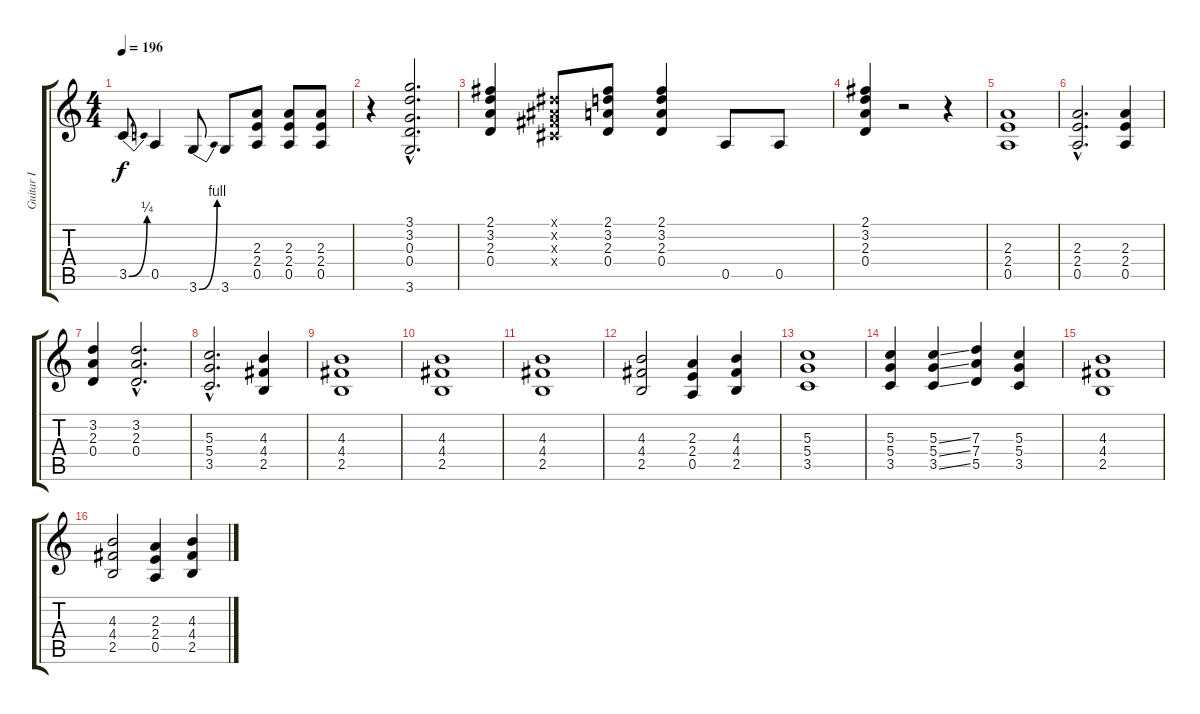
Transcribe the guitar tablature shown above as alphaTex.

\track ("Guitar I" "Guitar I") {instrument distortionguitar}
\staff {score tabs}
\tuning (E4 B3 G3 D3 A2 E2) {hide}
\ts (4 4)
\tempo 196
\clef g2
\ks c
3.5{be (bend 0 0 60 1)}.8{dy f} 0.5.4 3.6{be (bend 0 0 60 4)}.8 3.6.8 (2.3 2.4 0.5).8 (2.3 2.4 0.5).8 (2.3 2.4 0.5).8 |
r.4 (3.1{hac} 3.2{hac} 0.3{hac} 0.4{hac} 3.6{hac}).2{d} |
(2.1 3.2 2.3 0.4).4 (-1.1{x} -1.2{x} -1.3{x} -1.4{x}).8 (2.1 3.2 2.3 0.4).8 (2.1 3.2 2.3 0.4).4 0.5.8 0.5.8 |
(2.1 3.2 2.3 0.4).4 r.2 r.4 |
(2.3 2.4 0.5).1 |
(2.3{hac} 2.4{hac} 0.5{hac}).2{d} (2.3 2.4 0.5).4 |
(3.2 2.3 0.4).4 (3.2{hac} 2.3{hac} 0.4{hac}).2{d} |
(5.3{hac} 5.4{hac} 3.5{hac}).2{d} (4.3 4.4 2.5).4 |
(4.3 4.4 2.5).1 |
(4.3 4.4 2.5).1 |
(4.3 4.4 2.5).1 |
(4.3 4.4 2.5).2 (2.3 2.4 0.5).4 (4.3 4.4 2.5).4 |
(5.3 5.4 3.5).1 |
(5.3 5.4 3.5).4 (5.3{ss} 5.4{ss} 3.5{ss}).4 (7.3 7.4 5.5).4 (5.3 5.4 3.5).4 |
(4.3 4.4 2.5).1 |
(4.3 4.4 2.5).2 (2.3 2.4 0.5).4 (4.3 4.4 2.5).4
